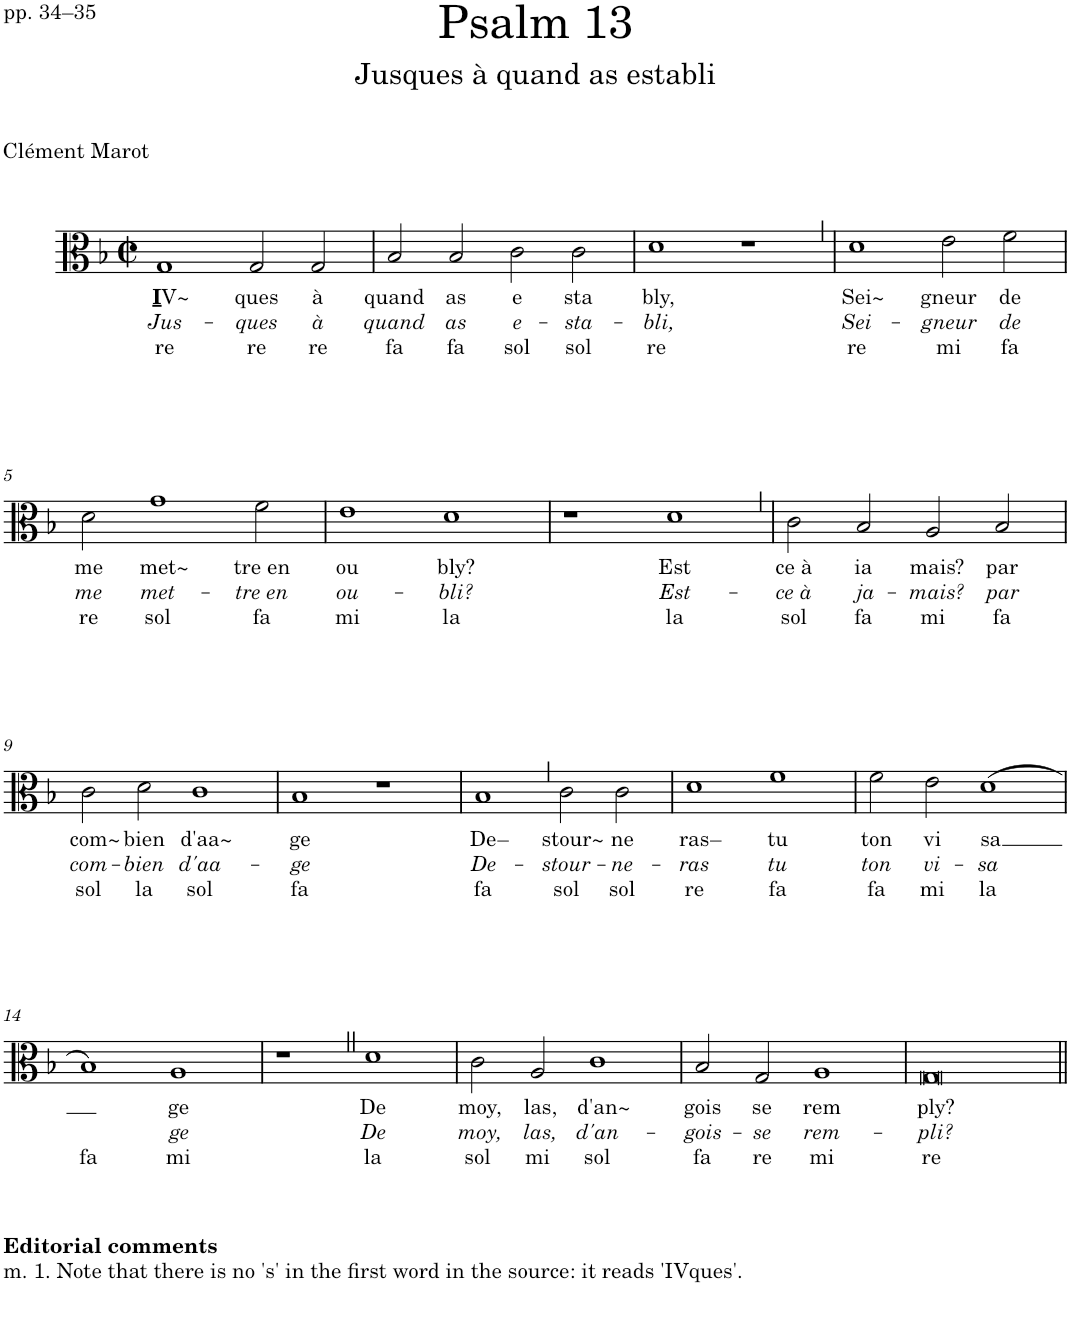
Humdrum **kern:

**kern	**text	**text	**text
*part1	*part1	*part1	*part1
*staff1	*staff1	*staff1	*staff1
*I"Voice	*	*	*
*I'Vo.	*	*	*
*clefC3	*	*	*
*k[b-]	*	*	*
*M4/2	*	*	*
*met(c|)	*	*	*
=1	=1	=1	=1
!	!LO:LY:b	!LO:LY:b	!LO:LY:b
1G	I V~	Jus-	re
!	!LO:LY:b	!LO:LY:b	!LO:LY:b
2G/	ques	-ques	re
!	!LO:LY:b	!LO:LY:b	!LO:LY:b
2G/	à	à	re
=2	=2	=2	=2
!	!LO:LY:b	!LO:LY:b	!LO:LY:b
2B-/	quand	quand	fa
!	!LO:LY:b	!LO:LY:b	!LO:LY:b
2B-/	as	as	fa
!	!LO:LY:b	!LO:LY:b	!LO:LY:b
2c\	e	e-	sol
!	!LO:LY:b	!LO:LY:b	!LO:LY:b
2c\	sta	-sta-	sol
=3	=3	=3	=3
!	!LO:LY:b	!LO:LY:b	!LO:LY:b
1d	bly,	-bli,	re
1r	.	.	.
=4	=4	=4	=4
!	!LO:LY:b	!LO:LY:b	!LO:LY:b
1d	Sei~	Sei-	re
!	!LO:LY:b	!LO:LY:b	!LO:LY:b
2e\	gneur	-gneur	mi
!	!LO:LY:b	!LO:LY:b	!LO:LY:b
2f\	de	de	fa
!!LO:LB:g=z
=5	=5	=5	=5
!	!LO:LY:b	!LO:LY:b	!LO:LY:b
2d\	me	me	re
!	!LO:LY:b	!LO:LY:b	!LO:LY:b
1g	met~	met-	sol
!	!LO:LY:b	!LO:LY:b	!LO:LY:b
2f\	tre en	-tre en	fa
=6	=6	=6	=6
!	!LO:LY:b	!LO:LY:b	!LO:LY:b
1e	ou	ou-	mi
!	!LO:LY:b	!LO:LY:b	!LO:LY:b
1d	bly?	-bli?	la
=7	=7	=7	=7
1r	.	.	.
!	!LO:LY:b	!LO:LY:b	!LO:LY:b
1dZ	Est	Est-	la
=8	=8	=8	=8
!	!LO:LY:b	!LO:LY:b	!LO:LY:b
2c\	ce à	-ce à	sol
!	!LO:LY:b	!LO:LY:b	!LO:LY:b
2B-/	ia	ja-	fa
!	!LO:LY:b	!LO:LY:b	!LO:LY:b
2A/	mais?	-mais?	mi
!	!LO:LY:b	!LO:LY:b	!LO:LY:b
2B-/	par	par	fa
!!LO:LB:g=z
=9	=9	=9	=9
!	!LO:LY:b	!LO:LY:b	!LO:LY:b
2c\	com~	com-	sol
!	!LO:LY:b	!LO:LY:b	!LO:LY:b
2d\	bien	-bien	la
!	!LO:LY:b	!LO:LY:b	!LO:LY:b
1c	d'aa~	d'aa-	sol
=10	=10	=10	=10
!	!LO:LY:b	!LO:LY:b	!LO:LY:b
1B-	ge	-ge	fa
1r	.	.	.
=11	=11	=11	=11
!	!LO:LY:b	!LO:LY:b	!LO:LY:b
1B-Z	De–	De-	fa
!	!LO:LY:b	!LO:LY:b	!LO:LY:b
2c\	stour~	-stour-	sol
!	!LO:LY:b	!LO:LY:b	!LO:LY:b
2c\	ne	-ne-	sol
=12	=12	=12	=12
!	!LO:LY:b	!LO:LY:b	!LO:LY:b
1d	ras–	-ras	re
!	!LO:LY:b	!LO:LY:b	!LO:LY:b
1f	tu	tu	fa
=13	=13	=13	=13
!	!LO:LY:b	!LO:LY:b	!LO:LY:b
2f\	ton	ton	fa
!	!LO:LY:b	!LO:LY:b	!LO:LY:b
2e\	vi	vi-	mi
!	!LO:LY:b	!LO:LY:b	!LO:LY:b
(1d	sa	-sa	la
!!LO:LB:g=z
=14	=14	=14	=14
!LO:TX:b:B:t=Editorial comments	!	!	!
!LO:TX:b:t=m. 1. Note that there is no 's' in the first word in the source&colon; it reads 'IVques'.	!	!	!
!	!	!	!LO:LY:b
1B-)	.	.	fa
!	!LO:LY:b	!LO:LY:b	!LO:LY:b
1A	ge	-ge	mi
=15	=15	=15	=15
1r	.	.	.
!	!LO:LY:b	!LO:LY:b	!LO:LY:b
1d	De	De	la
=16	=16	=16	=16
!	!LO:LY:b	!LO:LY:b	!LO:LY:b
2c\	moy,	moy,	sol
!	!LO:LY:b	!LO:LY:b	!LO:LY:b
2A/	las,	las,	mi
!	!LO:LY:b	!LO:LY:b	!LO:LY:b
1c	d'an~	d'an-	sol
=17	=17	=17	=17
!	!LO:LY:b	!LO:LY:b	!LO:LY:b
2B-/	gois	-gois-	fa
!	!LO:LY:b	!LO:LY:b	!LO:LY:b
2G/	se	-se	re
!	!LO:LY:b	!LO:LY:b	!LO:LY:b
1A	rem	rem-	mi
=18	=18	=18	=18
!	!LO:LY:b	!LO:LY:b	!LO:LY:b
0G	ply?	-pli?	re
=||	=||	=||	=||
*-	*-	*-	*-
